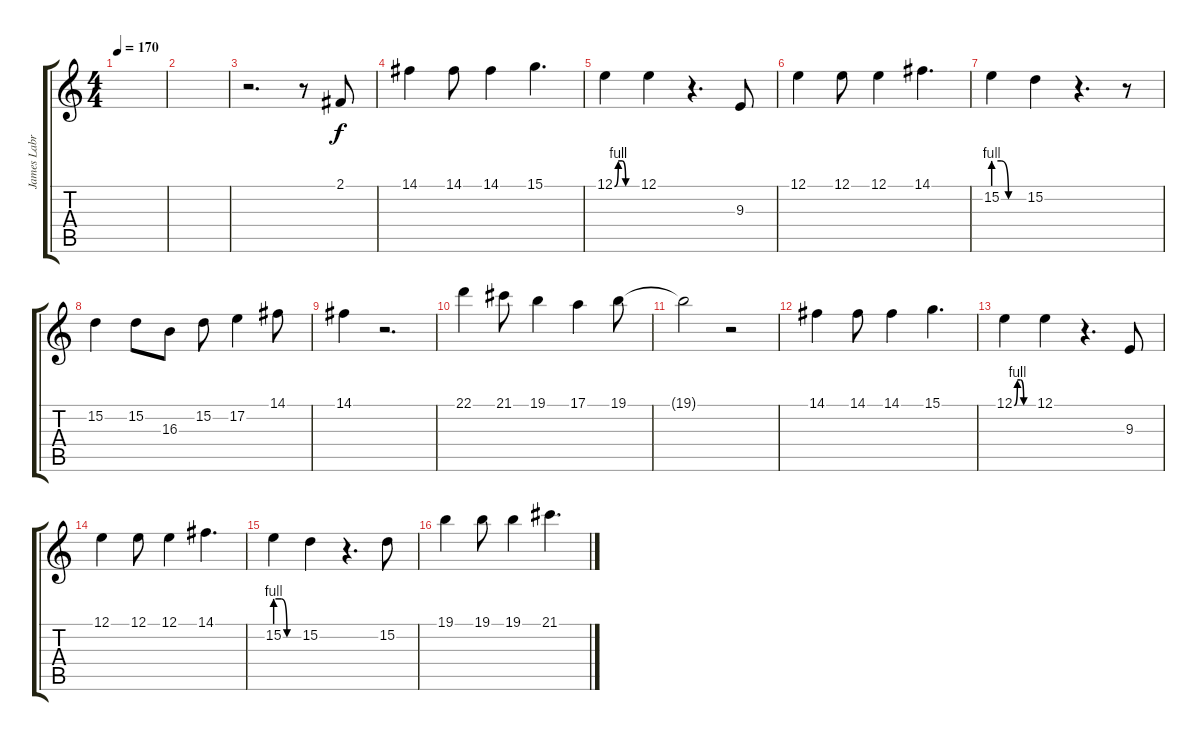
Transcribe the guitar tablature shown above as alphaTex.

\track ("James Labrie" "James Labr") {instrument synthvoice}
\staff {score tabs}
\tuning (E4 B3 G3 D3 A2 E2) {hide}
\ts (4 4)
\tempo 170
\clef g2
\ks c
|
|
r.2{d} r.8 2.1.8 |
14.1.4 14.1.8 14.1.4 15.1.4{d} |
12.1{be (custom 0 0 10 4 20 4 30 0 60 0)}.4 12.1.4 r.4{d} 9.3.8 |
12.1.4 12.1.8 12.1.4 14.1.4{d} |
15.2{be (custom 0 4 15 4 30 0 60 0)}.4 15.2.4 r.4{d} r.8 |
15.2.4 15.2.8 16.3.8 15.2.8 17.2.4 14.1.8 |
14.1.4 r.2{d} |
22.1.4 21.1.8 19.1.4 17.1.4 19.1.8 |
19.1{t}.2 r.2 |
14.1.4 14.1.8 14.1.4 15.1.4{d} |
12.1{be (custom 0 0 10 4 20 4 30 0 60 0)}.4 12.1.4 r.4{d} 9.3.8 |
12.1.4 12.1.8 12.1.4 14.1.4{d} |
15.2{be (custom 0 4 15 4 30 0 60 0)}.4 15.2.4 r.4{d} 15.2.8 |
19.1.4 19.1.8 19.1.4 21.1.4{d}
